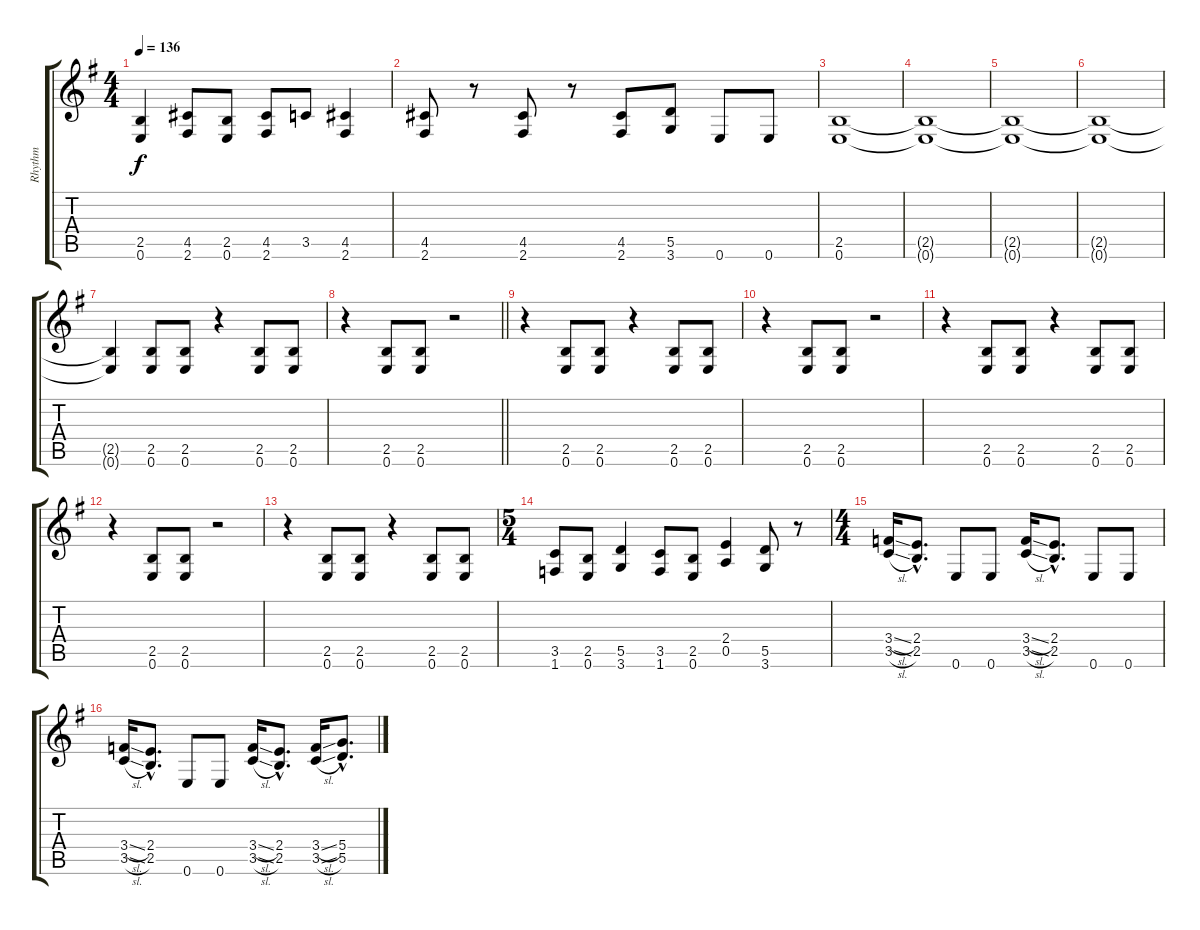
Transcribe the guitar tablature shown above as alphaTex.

\track ("Rhythm" "Rhythm") {instrument distortionguitar}
\staff {score tabs}
\tuning (E4 B3 G3 D3 A2 E2) {hide}
\ts (4 4)
\tempo 136
\clef g2
\ks eminor
(2.5 0.6).4{dy f} (4.5 2.6).8 (2.5 0.6).8 (4.5 2.6).8 3.5.8 (4.5 2.6).4 |
(4.5 2.6).8 r.8 (4.5 2.6).8 r.8 (4.5 2.6).8 (5.5 3.6).8 0.6.8 0.6.8 |
(2.5 0.6).1 |
(2.5{t} 0.6{t}).1 |
(2.5{t} 0.6{t}).1 |
(2.5{t} 0.6{t}).1 |
(2.5{t} 0.6{t}).4 (2.5 0.6).8 (2.5 0.6).8 r.4 (2.5 0.6).8 (2.5 0.6).8 |
\barLineRight lightlight
r.4 (2.5 0.6).8 (2.5 0.6).8 r.2 |
r.4 (2.5 0.6).8 (2.5 0.6).8 r.4 (2.5 0.6).8 (2.5 0.6).8 |
r.4 (2.5 0.6).8 (2.5 0.6).8 r.2 |
r.4 (2.5 0.6).8 (2.5 0.6).8 r.4 (2.5 0.6).8 (2.5 0.6).8 |
r.4 (2.5 0.6).8 (2.5 0.6).8 r.2 |
r.4 (2.5 0.6).8 (2.5 0.6).8 r.4 (2.5 0.6).8 (2.5 0.6).8 |
\ts (5 4)
(3.5 1.6).8 (2.5 0.6).8 (5.5 3.6).4 (3.5 1.6).8 (2.5 0.6).8 (2.4 0.5).4 (5.5 3.6).8 r.8 |
\ts (4 4)
(3.4{sl} 3.5{sl}).16 (2.4{hac} 2.5{hac}).8{d} 0.6.8 0.6.8 (3.4{sl} 3.5{sl}).16 (2.4{hac} 2.5{hac}).8{d} 0.6.8 0.6.8 |
(3.4{sl} 3.5{sl}).16 (2.4{hac} 2.5{hac}).8{d} 0.6.8 0.6.8 (3.4{sl} 3.5{sl}).16 (2.4{hac} 2.5{hac}).8{d} (3.4{sl} 3.5{sl}).16 (5.4{hac} 5.5{hac}).8{d}
